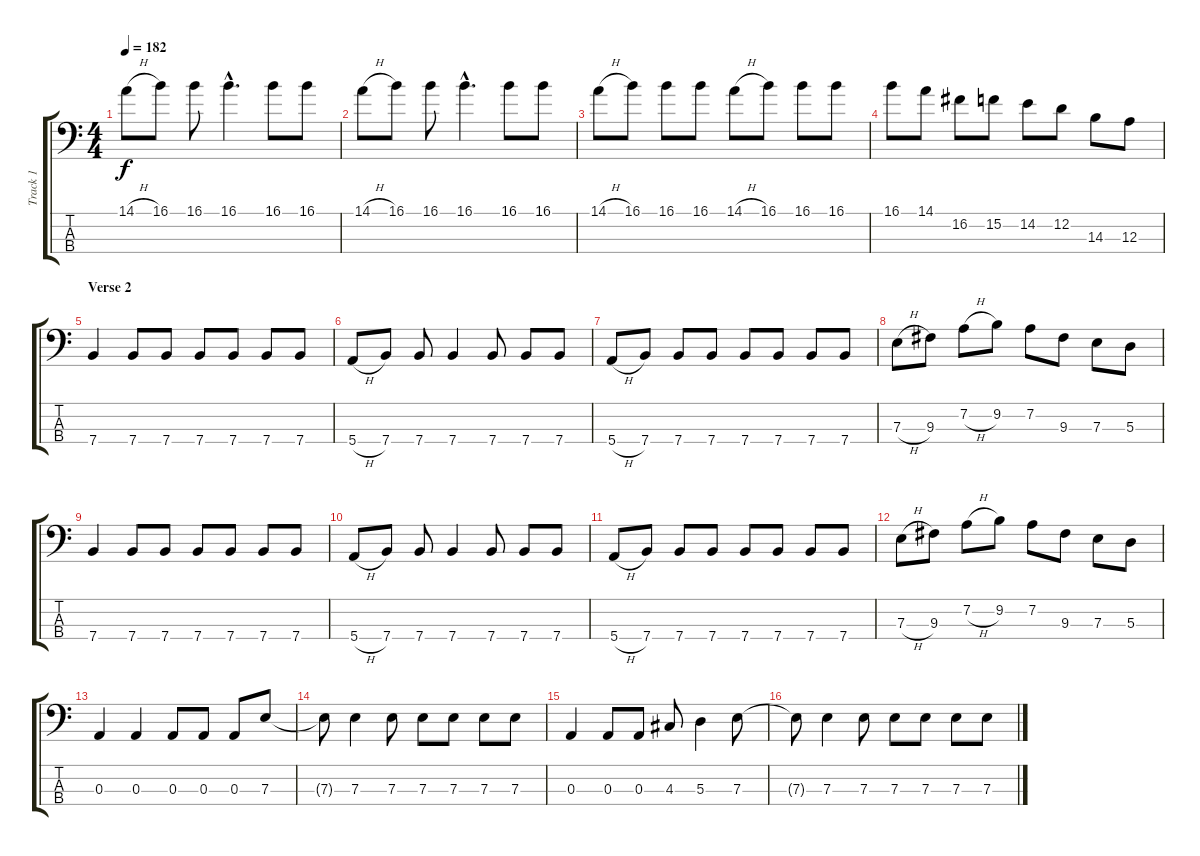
\track ("Track 1" "Track 1") {instrument electricbassfinger}
\staff {score tabs}
\tuning (G2 D2 A1 E1) {hide}
\ts (4 4)
\tempo 182
\clef f4
\ks c
14.1{h}.8{dy f} 16.1.8 16.1.8 16.1{hac}.4{d} 16.1.8 16.1.8 |
14.1{h}.8 16.1.8 16.1.8 16.1{hac}.4{d} 16.1.8 16.1.8 |
14.1{h}.8 16.1.8 16.1.8 16.1.8 14.1{h}.8 16.1.8 16.1.8 16.1.8 |
16.1.8 14.1.8 16.2.8 15.2.8 14.2.8 12.2.8 14.3.8 12.3.8 |
\section ("" "Verse 2")
7.4.4 7.4.8 7.4.8 7.4.8 7.4.8 7.4.8 7.4.8 |
5.4{h}.8 7.4.8 7.4.8 7.4.4 7.4.8 7.4.8 7.4.8 |
5.4{h}.8 7.4.8 7.4.8 7.4.8 7.4.8 7.4.8 7.4.8 7.4.8 |
7.3{h}.8 9.3.8 7.2{h}.8 9.2.8 7.2.8 9.3.8 7.3.8 5.3.8 |
7.4.4 7.4.8 7.4.8 7.4.8 7.4.8 7.4.8 7.4.8 |
5.4{h}.8 7.4.8 7.4.8 7.4.4 7.4.8 7.4.8 7.4.8 |
5.4{h}.8 7.4.8 7.4.8 7.4.8 7.4.8 7.4.8 7.4.8 7.4.8 |
7.3{h}.8 9.3.8 7.2{h}.8 9.2.8 7.2.8 9.3.8 7.3.8 5.3.8 |
0.3.4 0.3.4 0.3.8 0.3.8 0.3.8 7.3.8 |
7.3{t}.8 7.3.4 7.3.8 7.3.8 7.3.8 7.3.8 7.3.8 |
0.3.4 0.3.8 0.3.8 4.3.8 5.3.4 7.3.8 |
7.3{t}.8 7.3.4 7.3.8 7.3.8 7.3.8 7.3.8 7.3.8
